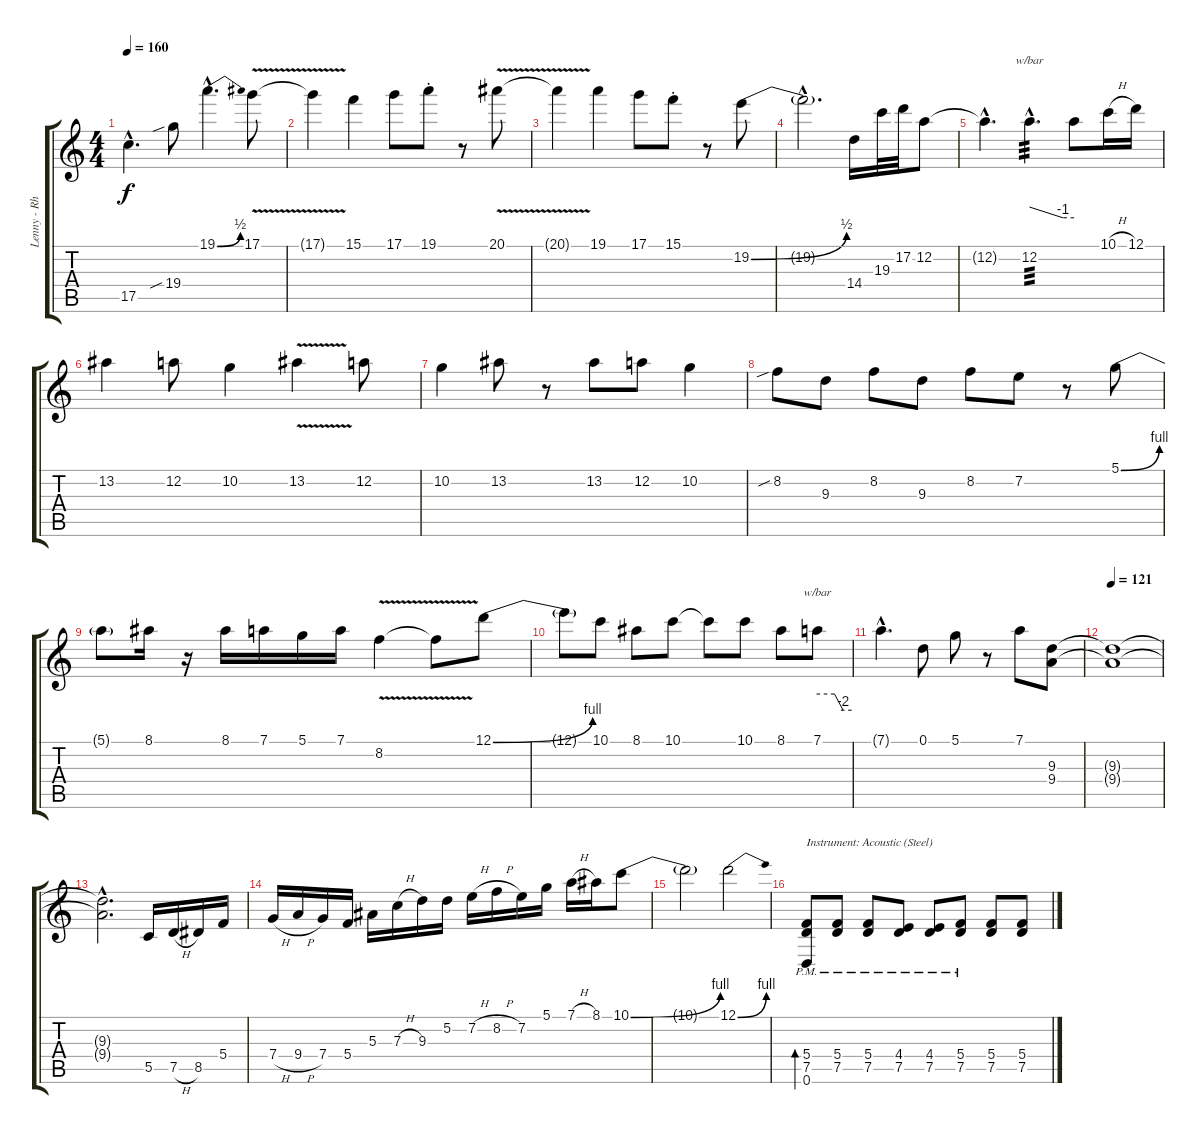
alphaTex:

\track ("Lenny - Rhytm/Lead" "Lenny - Rh") {instrument distortionguitar}
\staff {score tabs}
\tuning (D4 A3 F3 C3 G2 D2) {hide}
\ts (4 4)
\tempo 160
\clef g2
\ks c
17.5{hac t}.4{d dy f} 19.4{sib}.8 19.1{be (bend 0 0 60 2) hac}.4{d} 17.1{v}.8 |
17.1{t}.4 15.1.4 17.1.8 19.1{st}.8 r.8 20.1{v}.8 |
20.1{t}.4 19.1.4 17.1.8 15.1{st}.8 r.8 19.2{be (bend 0 0 60 2)}.8 |
19.2{hac t}.2{d} 14.4.16 19.3.32 17.2.32 12.2.8 |
12.2{hac t}.4{d} 12.2{hac}.4{d tbe (custom default 0 0 45 -4 60 -4) tp 3} 12.2{t}.8 10.1{h}.16 12.1.16 |
13.2.4 12.2.8 10.2.4 13.2{v}.4 12.2.8 |
10.2.4 13.2.8 r.8 13.2.8 12.2.8 10.2.4 |
8.2{sib}.8 9.3.8 8.2.8 9.3.8 8.2.8 7.2.8 r.8 5.1{be (bend 0 0 60 4)}.8 |
5.1{t}.8 8.1.16 r.16 8.1.16 7.1.16 5.1.16 7.1.16 8.2{v}.4 8.2{t}.8 12.1{be (bend 0 0 60 4)}.8 |
12.1{t}.8 10.1.8 8.1.8 10.1.8 10.1{t}.8 10.1.8 8.1.8 7.1.8{tbe (custom default 0 0 30 0 45 -8 60 -8)} |
7.1{hac t}.4{d} 0.1.8 5.1.8 r.8 7.1.8 (9.3 9.4).8 |
\tempo 121
(9.3{t} 9.4{t}).1 |
(9.3{hac t} 9.4{hac t}).2{d} 5.5.16 7.5{h}.16 8.5.16 5.4.16 |
7.4{h}.16 9.4{h}.16 7.4.16 5.4.16 5.3.16 7.3{h}.16 9.3.16 5.2.16 7.2{h}.16 8.2{h}.16 7.2.16 5.1.16 7.1{h}.16 8.1.16 10.1{be (bend 0 0 60 4)}.8 |
10.1{t}.2 12.1{be (bend 0 0 60 4)}.2 |
(5.4{pm} 7.5{pm} 0.6{pm}).8{bd 60 txt "Instrument: Acoustic (Steel)" volume 0 instrument acousticguitarsteel} (5.4{pm} 7.5{pm}).8 (5.4{pm} 7.5{pm}).8 (4.4{pm} 7.5{pm}).8 (4.4{pm} 7.5{pm}).8 (5.4{pm} 7.5{pm}).8 (5.4 7.5).8 (5.4 7.5).8
